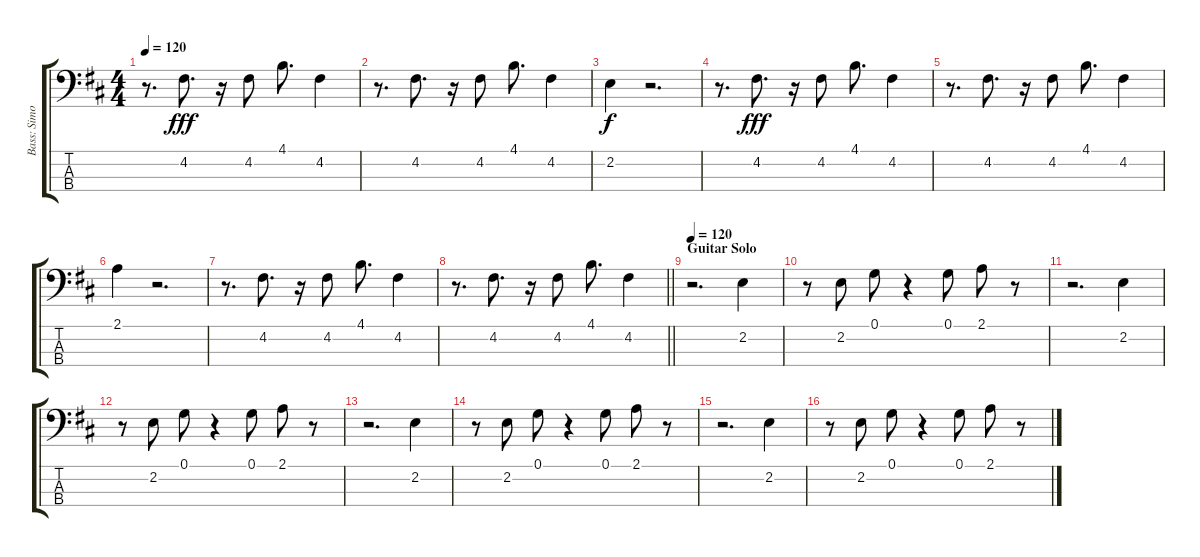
\track ("Bass: Simon Kirke" "Bass: Simo") {instrument electricbasspick}
\staff {score tabs}
\tuning (G2 D2 A1 E1) {hide}
\ts (4 4)
\tempo 120
\clef f4
\ks d
r.8{d dy fff} 4.2.8{d} r.16 4.2.8 4.1.8{d} 4.2.4 |
r.8{d} 4.2.8{d} r.16 4.2.8 4.1.8{d} 4.2.4 |
2.2.4{dy f} r.2{d} |
r.8{d} 4.2.8{d dy fff} r.16 4.2.8 4.1.8{d} 4.2.4 |
r.8{d} 4.2.8{d} r.16 4.2.8 4.1.8{d} 4.2.4 |
2.1.4 r.2{d} |
r.8{d} 4.2.8{d} r.16 4.2.8 4.1.8{d} 4.2.4 |
\barLineRight lightlight
r.8{d} 4.2.8{d} r.16 4.2.8 4.1.8{d} 4.2.4 |
\section ("" "Guitar Solo")
\tempo 120
r.2{d} 2.2.4 |
r.8 2.2.8 0.1.8 r.4 0.1.8 2.1.8 r.8 |
r.2{d} 2.2.4 |
r.8 2.2.8 0.1.8 r.4 0.1.8 2.1.8 r.8 |
r.2{d} 2.2.4 |
r.8 2.2.8 0.1.8 r.4 0.1.8 2.1.8 r.8 |
r.2{d} 2.2.4 |
r.8 2.2.8 0.1.8 r.4 0.1.8 2.1.8 r.8
